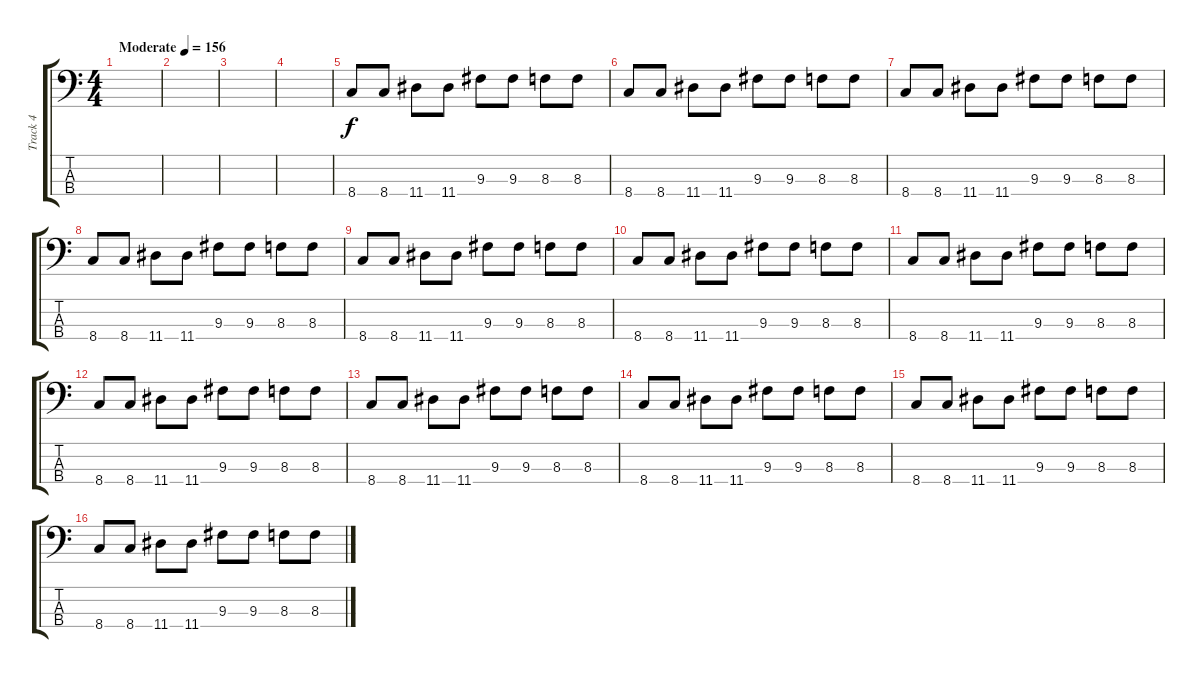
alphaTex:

\track ("Track 4" "Track 4") {instrument electricbassfinger}
\staff {score tabs}
\tuning (G2 D2 A1 E1) {hide}
\ts (4 4)
\tempo (156 "Moderate")
\clef f4
\ks c
|
|
|
|
8.4.8 8.4.8 11.4.8 11.4.8 9.3.8 9.3.8 8.3.8 8.3.8 |
8.4.8 8.4.8 11.4.8 11.4.8 9.3.8 9.3.8 8.3.8 8.3.8 |
8.4.8 8.4.8 11.4.8 11.4.8 9.3.8 9.3.8 8.3.8 8.3.8 |
8.4.8 8.4.8 11.4.8 11.4.8 9.3.8 9.3.8 8.3.8 8.3.8 |
8.4.8 8.4.8 11.4.8 11.4.8 9.3.8 9.3.8 8.3.8 8.3.8 |
8.4.8 8.4.8 11.4.8 11.4.8 9.3.8 9.3.8 8.3.8 8.3.8 |
8.4.8 8.4.8 11.4.8 11.4.8 9.3.8 9.3.8 8.3.8 8.3.8 |
8.4.8 8.4.8 11.4.8 11.4.8 9.3.8 9.3.8 8.3.8 8.3.8 |
8.4.8 8.4.8 11.4.8 11.4.8 9.3.8 9.3.8 8.3.8 8.3.8 |
8.4.8 8.4.8 11.4.8 11.4.8 9.3.8 9.3.8 8.3.8 8.3.8 |
8.4.8 8.4.8 11.4.8 11.4.8 9.3.8 9.3.8 8.3.8 8.3.8 |
8.4.8 8.4.8 11.4.8 11.4.8 9.3.8 9.3.8 8.3.8 8.3.8
